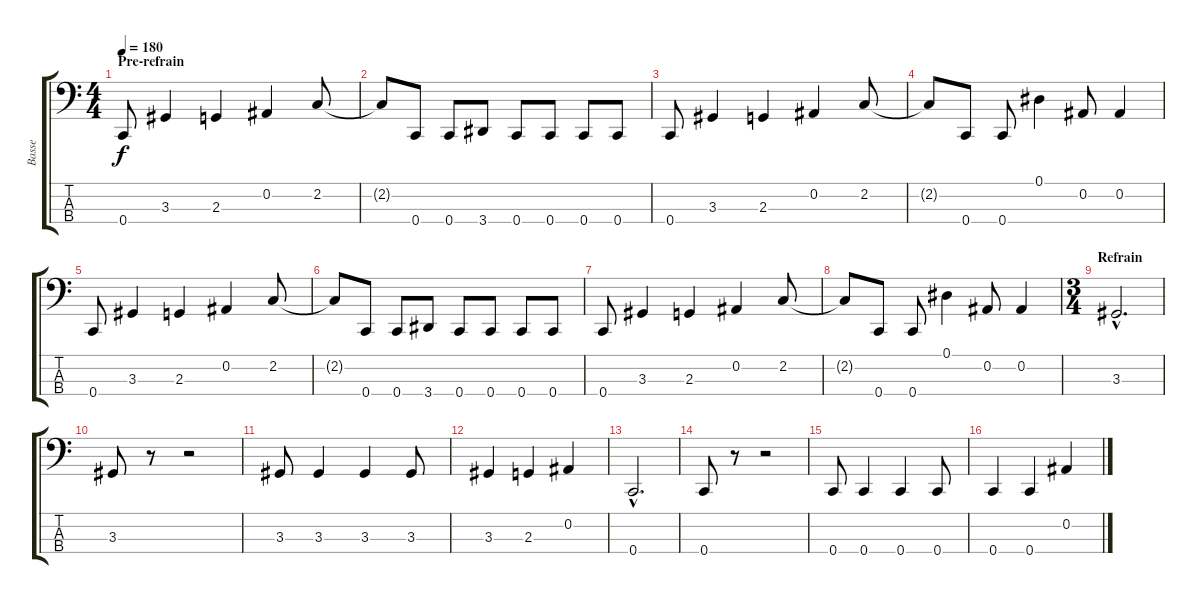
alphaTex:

\track ("Basse" "Basse") {instrument electricbasspick}
\staff {score tabs}
\tuning (Eb2 Bb1 F1 C1) {hide}
\ts (4 4)
\section ("" "Pre-refrain")
\tempo 180
\clef f4
\ks c
0.4.8{dy f} 3.3.4 2.3.4 0.2.4 2.2.8 |
2.2{t}.8 0.4.8 0.4.8 3.4.8 0.4.8 0.4.8 0.4.8 0.4.8 |
0.4.8 3.3.4 2.3.4 0.2.4 2.2.8 |
2.2{t}.8 0.4.8 0.4.8 0.1.4 0.2.8 0.2.4 |
0.4.8 3.3.4 2.3.4 0.2.4 2.2.8 |
2.2{t}.8 0.4.8 0.4.8 3.4.8 0.4.8 0.4.8 0.4.8 0.4.8 |
0.4.8 3.3.4 2.3.4 0.2.4 2.2.8 |
2.2{t}.8 0.4.8 0.4.8 0.1.4 0.2.8 0.2.4 |
\ts (3 4)
\section ("" "Refrain")
3.3{hac}.2{d} |
3.3.8 r.8 r.2 |
3.3.8 3.3.4 3.3.4 3.3.8 |
3.3.4 2.3.4 0.2.4 |
0.4{hac}.2{d} |
0.4.8 r.8 r.2 |
0.4.8 0.4.4 0.4.4 0.4.8 |
0.4.4 0.4.4 0.2.4
